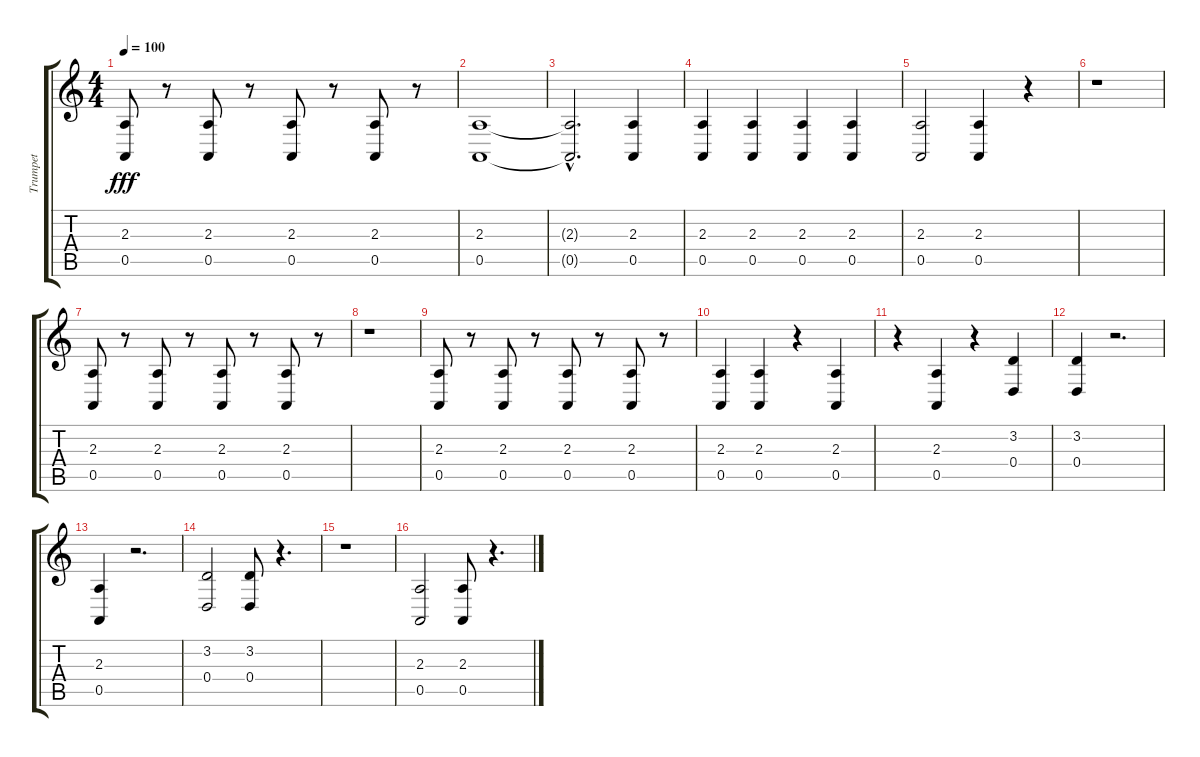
\track ("Trumpet" "Trumpet") {instrument trumpet}
\staff {score tabs}
\tuning (E4 B3 G3 D3 A2 E2) {hide}
\ts (4 4)
\tempo 100
\clef g2
\ks c
(2.3 0.5).8{dy fff} r.8 (2.3 0.5).8 r.8 (2.3 0.5).8 r.8 (2.3 0.5).8 r.8 |
(2.3 0.5).1 |
(2.3{hac t} 0.5{hac t}).2{d} (2.3 0.5).4 |
(2.3 0.5).4 (2.3 0.5).4 (2.3 0.5).4 (2.3 0.5).4 |
(2.3 0.5).2 (2.3 0.5).4 r.4 |
r.1 |
(2.3 0.5).8 r.8 (2.3 0.5).8 r.8 (2.3 0.5).8 r.8 (2.3 0.5).8 r.8 |
r.1 |
(2.3 0.5).8 r.8 (2.3 0.5).8 r.8 (2.3 0.5).8 r.8 (2.3 0.5).8 r.8 |
(2.3 0.5).4 (2.3 0.5).4 r.4 (2.3 0.5).4 |
r.4 (2.3 0.5).4 r.4 (3.2 0.4).4 |
(3.2 0.4).4 r.2{d} |
(2.3 0.5).4 r.2{d} |
(3.2 0.4).2 (3.2 0.4).8 r.4{d} |
r.1 |
(2.3 0.5).2 (2.3 0.5).8 r.4{d}
